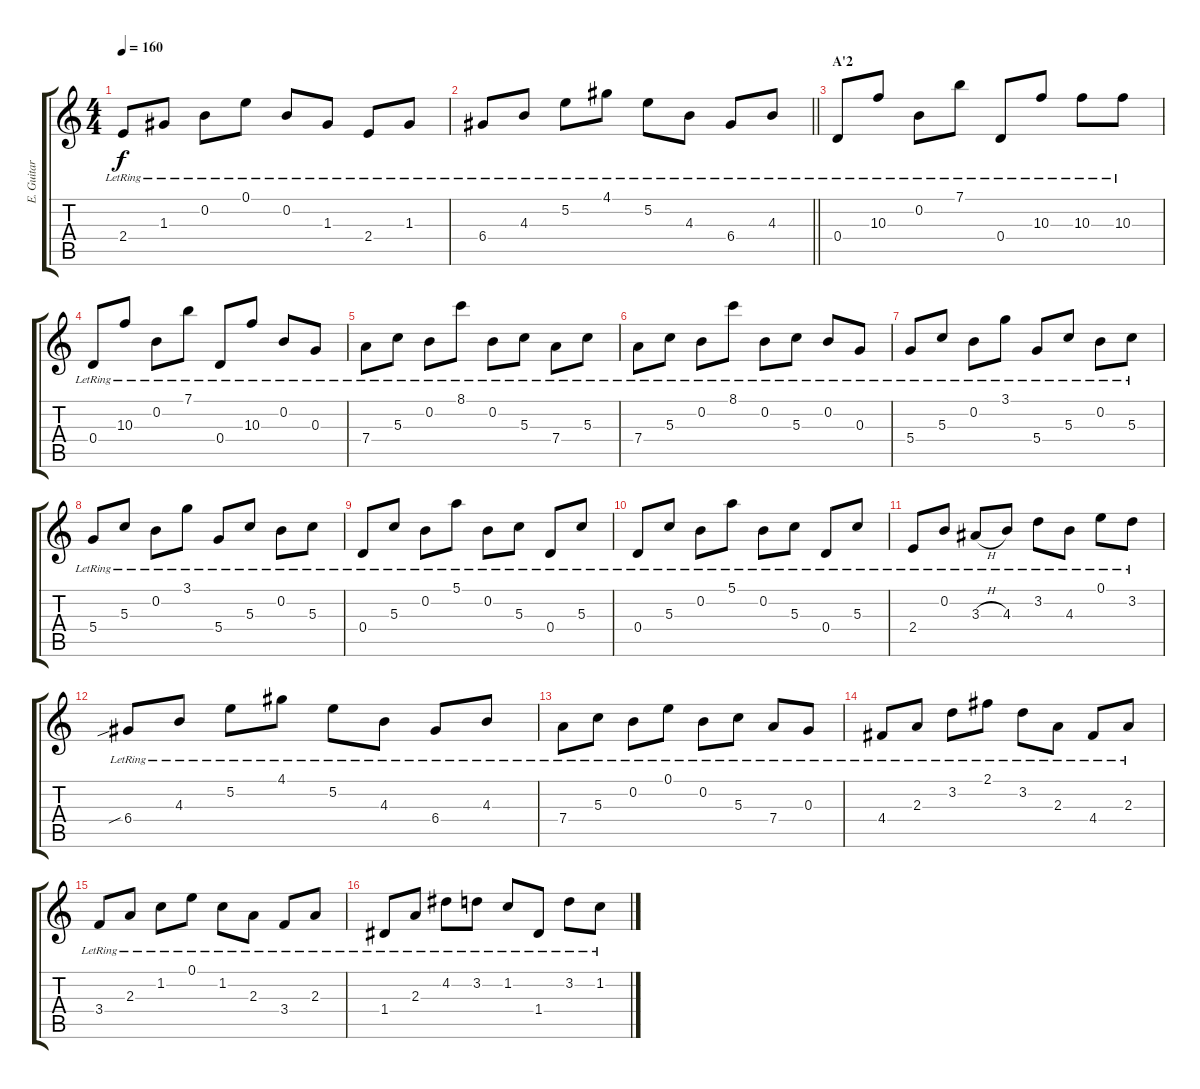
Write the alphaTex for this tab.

\track ("E. Guitar I" "E. Guitar ") {instrument electricguitarclean}
\staff {score tabs}
\tuning (E4 B3 G3 D3 A2 E2) {hide}
\ts (4 4)
\tempo 160
\clef g2
\ks c
2.4{lr}.8{dy f} 1.3{lr}.8 0.2{lr}.8 0.1{lr}.8 0.2{lr}.8 1.3{lr}.8 2.4{lr}.8 1.3{lr}.8 |
\barLineRight lightlight
6.4{lr}.8 4.3{lr}.8 5.2{lr}.8 4.1{lr}.8 5.2{lr}.8 4.3{lr}.8 6.4{lr}.8 4.3{lr}.8 |
\section ("" "A'2")
0.4{lr}.8 10.3{lr}.8 0.2{lr}.8 7.1{lr}.8 0.4{lr}.8 10.3{lr}.8 10.3{lr}.8 10.3{lr}.8 |
0.4{lr}.8 10.3{lr}.8 0.2{lr}.8 7.1{lr}.8 0.4{lr}.8 10.3{lr}.8 0.2{lr}.8 0.3{lr}.8 |
7.4{lr}.8 5.3{lr}.8 0.2{lr}.8 8.1{lr}.8 0.2{lr}.8 5.3{lr}.8 7.4{lr}.8 5.3{lr}.8 |
7.4{lr}.8 5.3{lr}.8 0.2{lr}.8 8.1{lr}.8 0.2{lr}.8 5.3{lr}.8 0.2{lr}.8 0.3{lr}.8 |
5.4{lr}.8 5.3{lr}.8 0.2{lr}.8 3.1{lr}.8 5.4{lr}.8 5.3{lr}.8 0.2{lr}.8 5.3{lr}.8 |
5.4{lr}.8 5.3{lr}.8 0.2{lr}.8 3.1{lr}.8 5.4{lr}.8 5.3{lr}.8 0.2{lr}.8 5.3{lr}.8 |
0.4{lr}.8 5.3{lr}.8 0.2{lr}.8 5.1{lr}.8 0.2{lr}.8 5.3{lr}.8 0.4{lr}.8 5.3{lr}.8 |
0.4{lr}.8 5.3{lr}.8 0.2{lr}.8 5.1{lr}.8 0.2{lr}.8 5.3{lr}.8 0.4{lr}.8 5.3{lr}.8 |
2.4{lr}.8 0.2{lr}.8 3.3{h lr}.8 4.3{lr}.8 3.2{lr}.8 4.3{lr}.8 0.1{lr}.8 3.2{lr}.8 |
6.4{sib lr}.8 4.3{lr}.8 5.2{lr}.8 4.1{lr}.8 5.2{lr}.8 4.3{lr}.8 6.4{lr}.8 4.3{lr}.8 |
7.4{lr}.8 5.3{lr}.8 0.2{lr}.8 0.1{lr}.8 0.2{lr}.8 5.3{lr}.8 7.4{lr}.8 0.3{lr}.8 |
4.4{lr}.8 2.3{lr}.8 3.2{lr}.8 2.1{lr}.8 3.2{lr}.8 2.3{lr}.8 4.4{lr}.8 2.3{lr}.8 |
3.4{lr}.8 2.3{lr}.8 1.2{lr}.8 0.1{lr}.8 1.2{lr}.8 2.3{lr}.8 3.4{lr}.8 2.3{lr}.8 |
1.4{lr}.8 2.3{lr}.8 4.2{lr}.8 3.2{lr}.8 1.2{lr}.8 1.4{lr}.8 3.2{lr}.8 1.2{lr}.8
